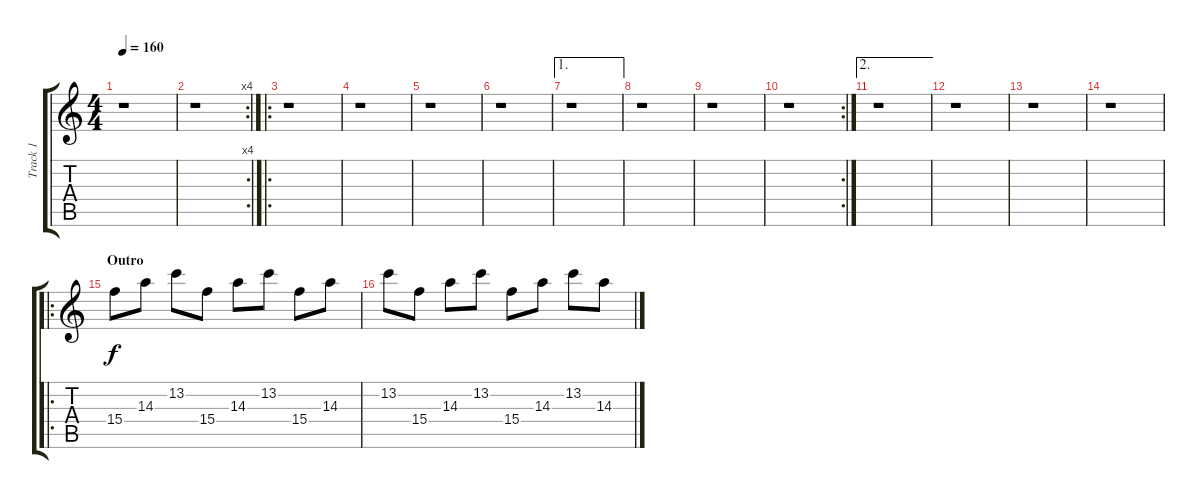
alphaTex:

\track ("Track 1" "Track 1") {instrument acousticguitarsteel}
\staff {score tabs}
\tuning (E4 B3 G3 D3 A2 D2) {hide}
\ts (4 4)
\tempo 160
\clef g2
\ks c
r.1{dy f} |
\rc 4
r.1 |
\ro
r.1 |
r.1 |
r.1 |
r.1 |
\ae 1
r.1 |
r.1 |
r.1 |
\rc 2
r.1 |
\ae 2
r.1 |
r.1 |
r.1 |
r.1 |
\ro
\section ("" "Outro")
15.4.8 14.3.8 13.2.8 15.4.8 14.3.8 13.2.8 15.4.8 14.3.8 |
13.2.8 15.4.8 14.3.8 13.2.8 15.4.8 14.3.8 13.2.8 14.3.8
